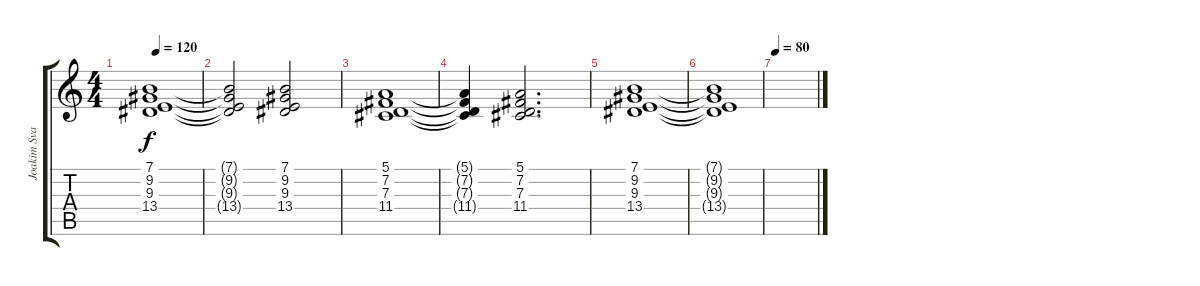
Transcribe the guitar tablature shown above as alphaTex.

\track ("Joakim Svalberg - Keyboard" "Joakim Sva") {instrument rockorgan}
\staff {score tabs}
\tuning (E4 B3 G3 D3 A2 E2) {hide}
\ts (4 4)
\tempo 120
\clef g2
\ks c
(7.1 9.2 9.3 13.4).1{dy f} |
(7.1{t} 9.2{t} 9.3{t} 13.4{t}).2 (7.1 9.2 9.3 13.4).2 |
(5.1 7.2 7.3 11.4).1 |
(5.1{t} 7.2{t} 7.3{t} 11.4{t}).4 (5.1 7.2 7.3 11.4).2{d} |
(7.1 9.2 9.3 13.4).1 |
(7.1{t} 9.2{t} 9.3{t} 13.4{t}).1 |
\tempo 80
